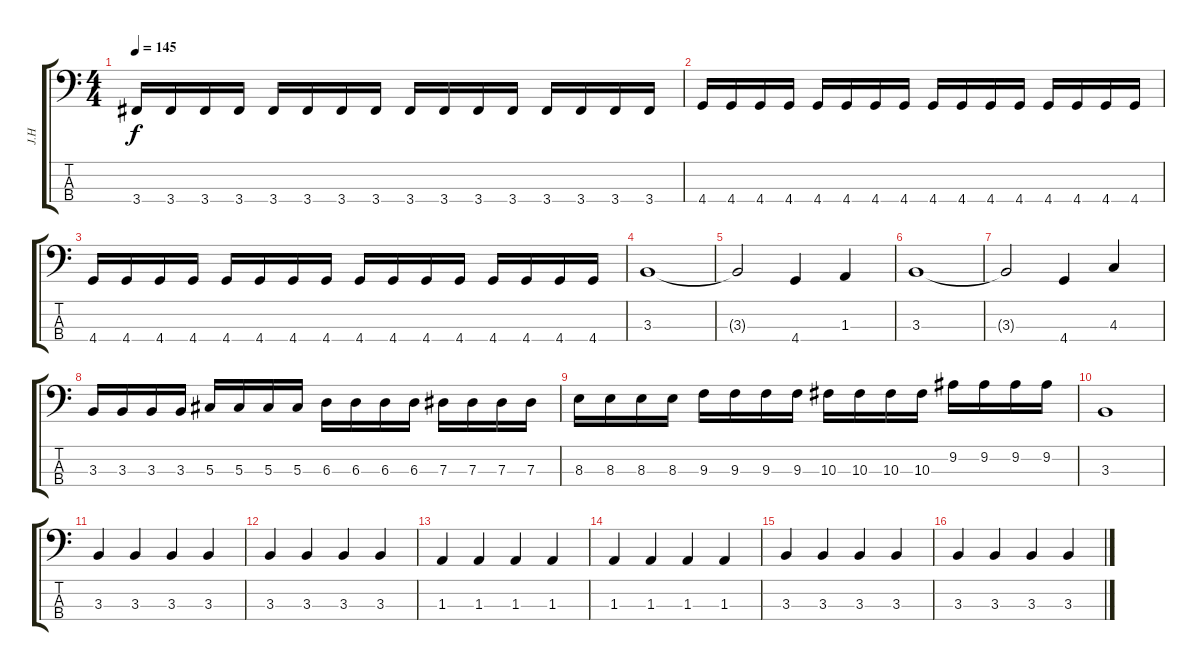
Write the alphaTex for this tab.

\track ("J.H" "J.H") {instrument electricbassfinger}
\staff {score tabs}
\tuning (Gb2 Db2 Ab1 Eb1) {hide}
\ts (4 4)
\tempo 145
\clef f4
\ks c
3.4.16{dy f} 3.4.16 3.4.16 3.4.16 3.4.16 3.4.16 3.4.16 3.4.16 3.4.16 3.4.16 3.4.16 3.4.16 3.4.16 3.4.16 3.4.16 3.4.16 |
4.4.16 4.4.16 4.4.16 4.4.16 4.4.16 4.4.16 4.4.16 4.4.16 4.4.16 4.4.16 4.4.16 4.4.16 4.4.16 4.4.16 4.4.16 4.4.16 |
4.4.16 4.4.16 4.4.16 4.4.16 4.4.16 4.4.16 4.4.16 4.4.16 4.4.16 4.4.16 4.4.16 4.4.16 4.4.16 4.4.16 4.4.16 4.4.16 |
3.3.1 |
3.3{t}.2 4.4.4 1.3.4 |
3.3.1 |
3.3{t}.2 4.4.4 4.3.4 |
3.3.16 3.3.16 3.3.16 3.3.16 5.3.16 5.3.16 5.3.16 5.3.16 6.3.16 6.3.16 6.3.16 6.3.16 7.3.16 7.3.16 7.3.16 7.3.16 |
8.3.16 8.3.16 8.3.16 8.3.16 9.3.16 9.3.16 9.3.16 9.3.16 10.3.16 10.3.16 10.3.16 10.3.16 9.2.16 9.2.16 9.2.16 9.2.16 |
3.3.1 |
3.3.4 3.3.4 3.3.4 3.3.4 |
3.3.4 3.3.4 3.3.4 3.3.4 |
1.3.4 1.3.4 1.3.4 1.3.4 |
1.3.4 1.3.4 1.3.4 1.3.4 |
3.3.4 3.3.4 3.3.4 3.3.4 |
3.3.4 3.3.4 3.3.4 3.3.4
